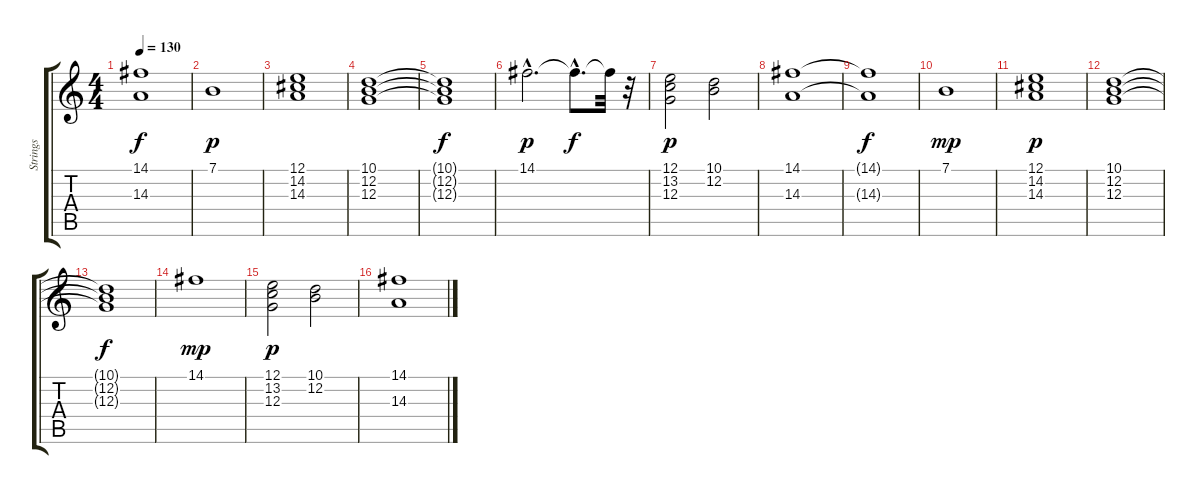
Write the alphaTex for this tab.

\track ("Strings" "Strings") {instrument tremolostrings}
\staff {score tabs}
\tuning (E4 B3 G3 D3 A2 E2) {hide}
\ts (4 4)
\tempo 130
\clef g2
\ks c
(14.1{t} 14.3{t}).1{dy f} |
7.1.1{dy p} |
(12.1 14.2 14.3).1 |
(10.1 12.2 12.3).1 |
(10.1{t} 12.2{t} 12.3{t}).1{dy f} |
14.1{hac}.2{d dy p} 14.1{hac t}.8{d dy f} 14.1{t}.32 r.32 |
(12.1 13.2 12.3).2{dy p} (10.1 12.2).2 |
(14.1 14.3).1 |
(14.1{t} 14.3{t}).1{dy f} |
7.1.1{dy mp} |
(12.1 14.2 14.3).1{dy p} |
(10.1 12.2 12.3).1 |
(10.1{t} 12.2{t} 12.3{t}).1{dy f} |
14.1.1{dy mp} |
(12.1 13.2 12.3).2{dy p} (10.1 12.2).2 |
(14.1 14.3).1
